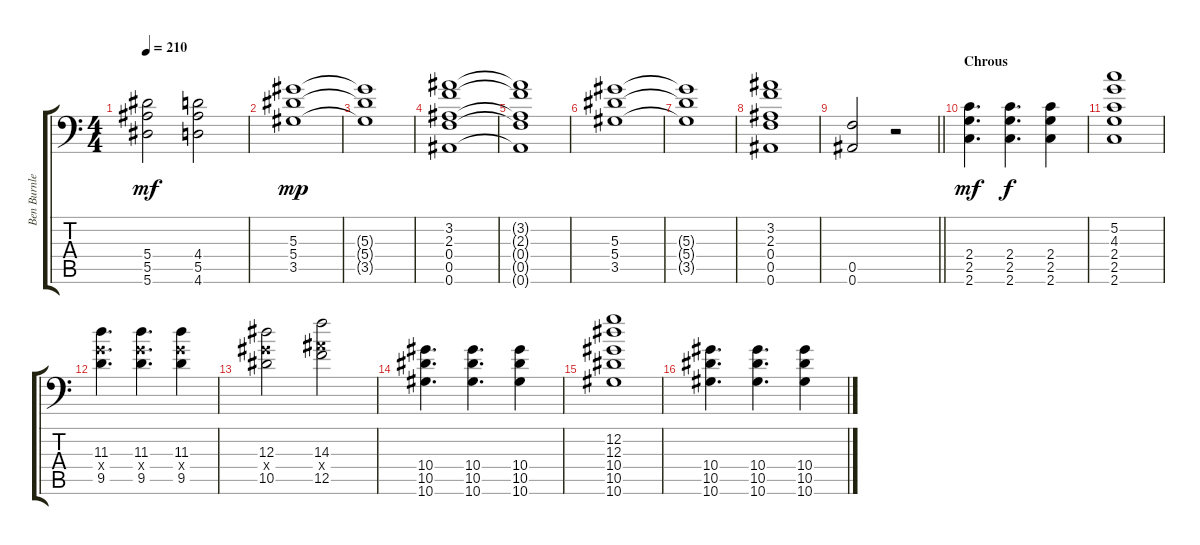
\track ("Ben Burnley" "Ben Burnle") {instrument distortionguitar}
\staff {score tabs}
\tuning (C4 G3 Eb3 Bb2 F2 Bb1) {hide}
\ts (4 4)
\tempo 210
\clef f4
\ks c
(5.4 5.5 5.6).2{dy mf} (4.4 5.5 4.6).2 |
(5.3 5.4 3.5).1{dy mp} |
(5.3{t} 5.4{t} 3.5{t}).1 |
(3.2 2.3 0.4 0.5 0.6).1 |
(3.2{t} 2.3{t} 0.4{t} 0.5{t} 0.6{t}).1 |
(5.3 5.4 3.5).1 |
(5.3{t} 5.4{t} 3.5{t}).1 |
(3.2 2.3 0.4 0.5 0.6).1 |
\barLineRight lightlight
(0.5 0.6).2 r.2 |
\section ("" "Chrous")
(2.4 2.5 2.6).4{d dy mf} (2.4 2.5 2.6).4{d dy f} (2.4 2.5 2.6).4 |
(5.2 4.3 2.4 2.5 2.6).1 |
(11.3 9.4{x} 9.5).4{d} (11.3 9.4{x} 9.5).4{d} (11.3 9.4{x} 9.5).4 |
(12.3 10.4{x} 10.5).2 (14.3 12.4{x} 12.5).2 |
(10.4 10.5 10.6).4{d} (10.4 10.5 10.6).4{d} (10.4 10.5 10.6).4 |
(12.2 12.3 10.4 10.5 10.6).1 |
(10.4 10.5 10.6).4{d} (10.4 10.5 10.6).4{d} (10.4 10.5 10.6).4
